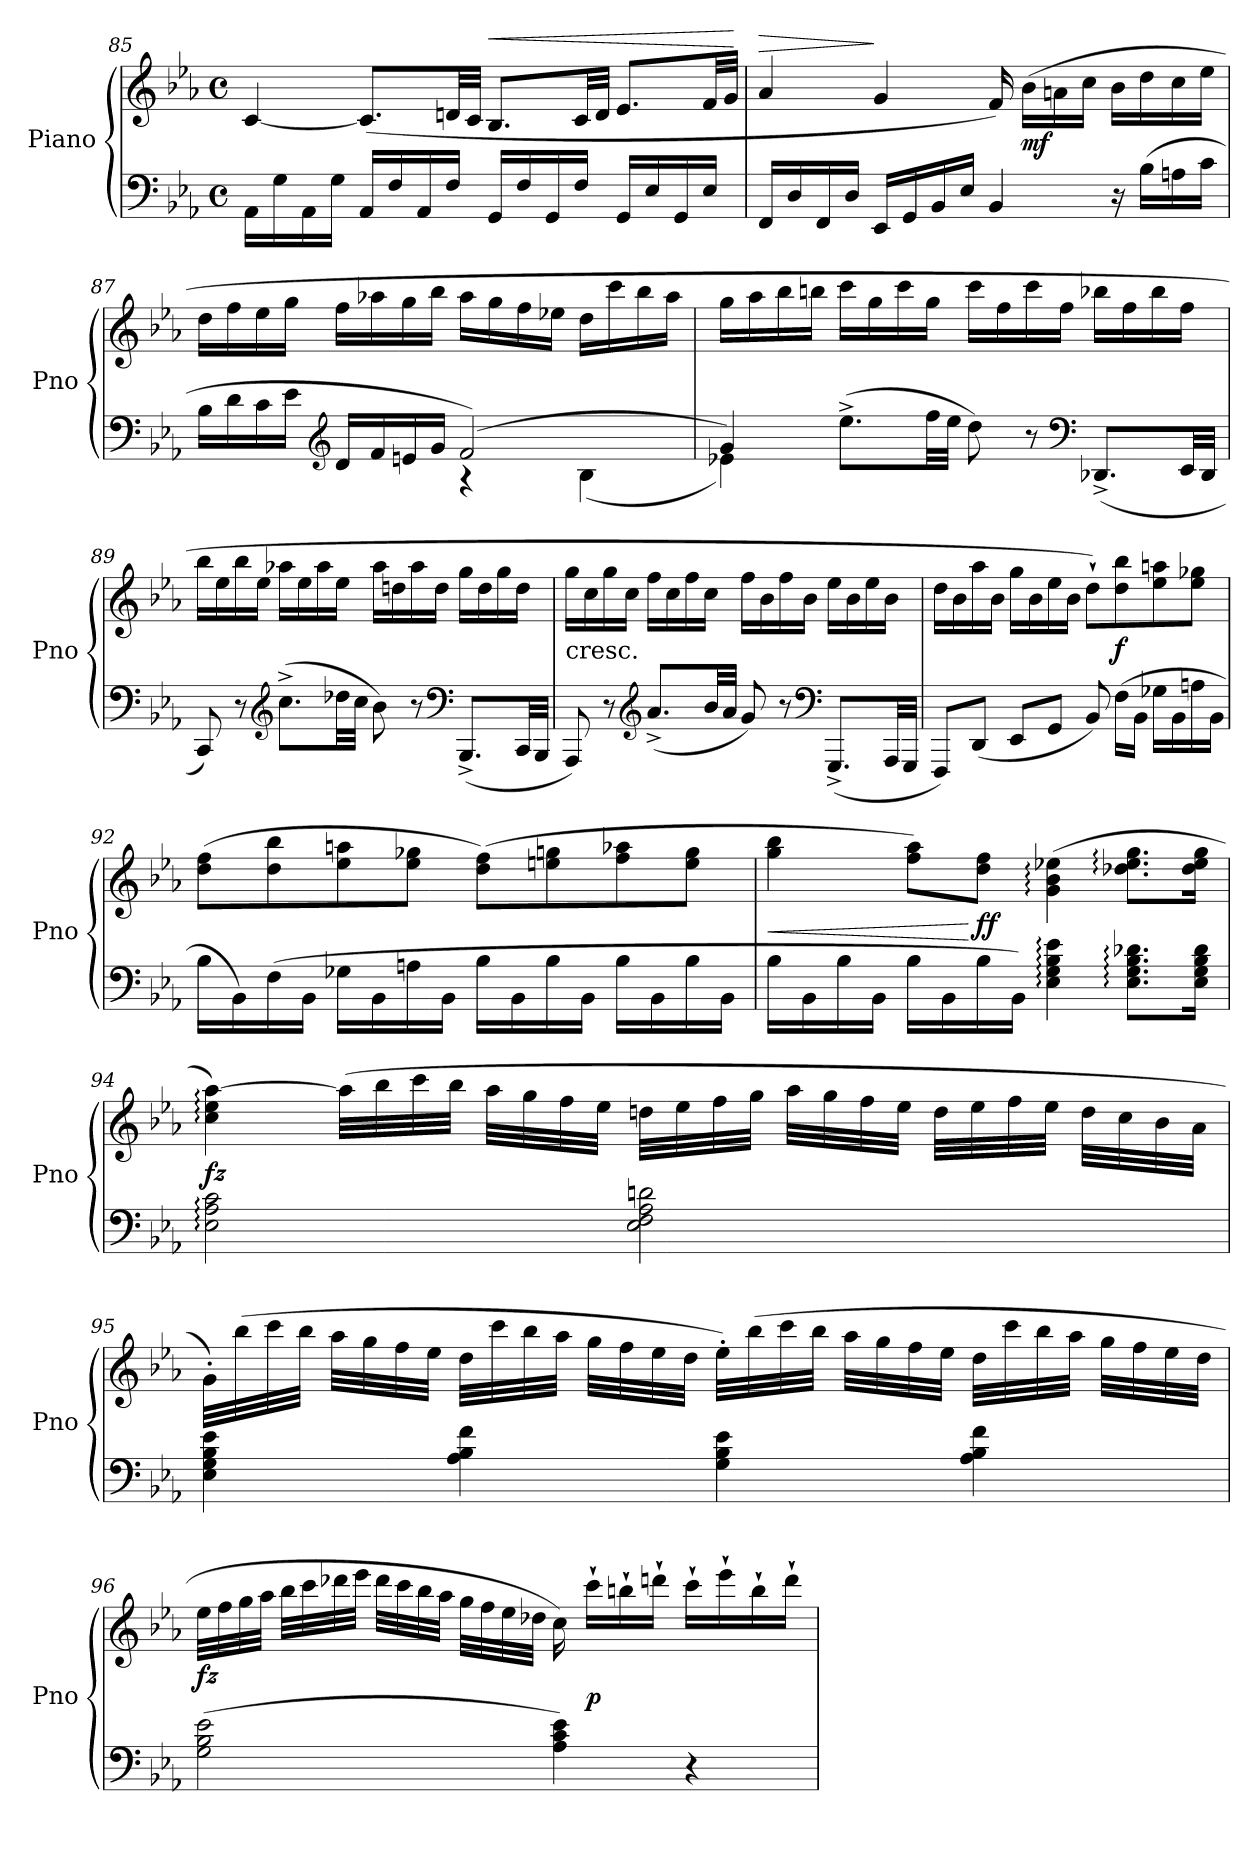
**kern	**kern	**dynam
*part1	*part1	*part1
*staff2	*staff1	*staff1/2
*I"Piano	*	*
*I'Pno	*	*
*clefF4	*clefG2	*
*k[b-e-a-]	*k[b-e-a-]	*
*E-:	*E-:	*
*M4/4	*M4/4	*
*met(c)	*met(c)	*
=85	=85	=85
16AA-LL	[4c	.
16G	.	.
16AA-	.	.
16GJJ	.	.
16AA-LL	(8.cL]	.
16F	.	.
16AA-	.	.
16FJJ	32dnLL	.
.	32cJJJ	.
!	!	!LO:HP:a
16GGLL	8.B-L	<
16F	.	.
16GG	.	.
16FJJ	32cLL	.
.	32dJJJ	.
16GGLL	8.e-L	.
16E-	.	.
16GG	.	.
16E-JJ	32fLL	.
.	32gJJJ	.
.	.	[
=86	=86	=86
!	!	!LO:HP:a
16FFLL	4a-	>
16D	.	.
16FF	.	.
16DJJ	.	.
16EE-LL	4g	]
16GG	.	.
16BB-	.	.
16E-JJ	.	.
4BB-	16f)	.
.	(16b-LL	mf
.	16an	.
.	16ccJJ	.
16r	16b-LL	.
(16B-LL	16dd	.
16An	16cc	.
16cJJ	16ee-JJ	.
!!LO:LB:g=z
=87	=87	=87
*^	*	*
16B-LL	2ryy	16ddLL	.
16d	.	16ff	.
16c	.	16ee-	.
16e-JJ	.	16ggJJ	.
*clefG2	*	*	*
16dLL	.	16ffLL	.
16f	.	16aa-X	.
16en	.	16gg	.
16gJJ	.	16bb-JJ	.
(2f)	4r	16aa-LL	.
.	.	16gg	.
.	.	16ff	.
.	.	16ee-XJJ	.
.	(4B-	16ddLL	.
.	.	16ccc	.
.	.	16bb-	.
.	.	16aa-JJ	.
=88	=88	=88	=88
4g)	4e-X)	16ggLL	.
.	.	16aa-	.
.	.	16bb-	.
.	.	16bbnJJ	.
(8.ee-^L	2.ryy	16cccLL	.
.	.	16gg	.
.	.	16ccc	.
32ffLL	.	16ggJJ	.
32ee-JJJ	.	.	.
8dd)	.	16cccLL	.
.	.	16ff	.
8r	.	16ccc	.
.	.	16ffJJ	.
*clefF4	*	*	*
(8.DD-X^>L	.	16bb-XLL	.
.	.	16ff	.
.	.	16bb-	.
32EE-LL	.	16ffJJ	.
32DD-JJJ	.	.	.
*v	*v	*	*
=89	=89	=89
8CC)	16bb-LL	.
.	16ee-	.
8r	16bb-	.
.	16ee-JJ	.
*clefG2	*	*
(8.cc^<L	16aa-XLL	.
.	16ee-	.
.	16aa-	.
32dd-XLL	16ee-JJ	.
32ccJJJ	.	.
8b-)	16aa-LL	.
.	16ddn	.
8r	16aa-	.
.	16ddJJ	.
*clefF4	*	*
(8.BBB-^L	16ggLL	.
.	16dd	.
.	16gg	.
32CCLL	16ddJJ	.
32BBB-JJJ	.	.
!!LO:LB:g=z
=90	=90	=90
!	!LO:TX:c:t=cresc.	!
8AAA-)	16ggLL	.
.	16cc	.
8r	16gg	.
.	16ccJJ	.
*clefG2	*	*
(8.a-^L	16ffLL	.
.	16cc	.
.	16ff	.
32b-LL	16ccJJ	.
32a-JJJ	.	.
8g)	16ffLL	.
.	16b-	.
8r	16ff	.
.	16b-JJ	.
*clefF4	*	*
(8.GGG^L	16ee-LL	.
.	16b-	.
.	16ee-	.
32AAA-LL	16b-JJ	.
32GGGJJJ	.	.
=91	=91	=91
8FFFL)	16ddLL	.
.	16b-	.
(8DDJ	16aa-	.
.	16b-JJ	.
8EE-L	16ggLL	.
.	16b-	.
8GGJ	16ee-	.
.	16b-JJ	.
8BB-)	8dd`L)	.
(16FLL	8dd 8bb-	f
16BB-JJ	.	.
16G-XLL	8ee- 8aan	.
16BB-	.	.
16An	8ee- 8gg-XJ	.
16BB-JJ	.	.
=92	=92	=92
16B-LL	(8dd 8ffL	.
16BB-)	.	.
(16F	8dd 8bb-	.
16BB-JJ	.	.
16G-XLL	8ee- 8aan	.
16BB-	.	.
16An	8ee- 8gg-XJ	.
16BB-JJ	.	.
16B-LL	(8dd 8ffL)	.
16BB-	.	.
16B-	8een 8ggn	.
16BB-JJ	.	.
16B-LL	8ff 8aa-X	.
16BB-	.	.
16B-	8ee 8ggJ	.
16BB-JJ	.	.
!!LO:LB:g=z
=93	=93	=93
16B-LL	4gg 4bb-	<
16BB-	.	.
16B-	.	.
16BB-JJ	.	.
16B-LL	8ff 8aa-L)	.
16BB-	.	.
16B-	8dd 8ffJ	[ ff
16BB-JJ)	.	.
4E-: 4G: 4B-: 4e-:	(4g: 4b-: 4ee-X:	.
8.E-: 8.G: 8.B-: 8.d-X:L	8.dd-X: 8.ee-: 8.gg:L	.
16E- 16G 16B- 16d-Jk	16dd- 16ee- 16ggJk	.
=94	=94	=94
2E-: 2A-: 2c:	4cc: 4ee-: [4aa-:)	fz
.	(32aa-LLL]	.
.	32bb-	.
.	32ccc	.
.	32bb-JJJ	.
.	32aa-LLL	.
.	32gg	.
.	32ff	.
.	32ee-JJJ	.
2E- 2F 2A- 2dn	32ddnLLL	.
.	32ee-	.
.	32ff	.
.	32ggJJJ	.
.	32aa-LLL	.
.	32gg	.
.	32ff	.
.	32ee-JJJ	.
.	32ddLLL	.
.	32ee-	.
.	32ff	.
.	32ee-JJJ	.
.	32ddLLL	.
.	32cc	.
.	32b-	.
.	32a-JJJ	.
!!LO:LB:g=z
=95	=95	=95
4E- 4G 4B- 4e-	32g'LLL)	.
.	(32bb-	.
.	32ccc	.
.	32bb-JJJ	.
.	32aa-LLL	.
.	32gg	.
.	32ff	.
.	32ee-JJJ	.
4A- 4B- 4f	32ddLLL	.
.	32ccc	.
.	32bb-	.
.	32aa-JJJ	.
.	32ggLLL	.
.	32ff	.
.	32ee-	.
.	32ddJJJ	.
4G 4B- 4e-	32ee-'LLL)	.
.	(32bb-	.
.	32ccc	.
.	32bb-JJJ	.
.	32aa-LLL	.
.	32gg	.
.	32ff	.
.	32ee-JJJ	.
4A- 4B- 4f	32ddLLL	.
.	32ccc	.
.	32bb-	.
.	32aa-JJJ	.
.	32ggLLL	.
.	32ff	.
.	32ee-	.
.	32ddJJJ	.
=96	=96	=96
(<2G 2B- 2e-	32ee-LLL	fz
.	32ff	.
.	32gg	.
.	32aa-JJJ	.
.	32bb-LLL	.
.	32ccc	.
.	32ddd-X	.
.	32eee-JJJ	.
.	32ddd-LLL	.
.	32ccc	.
.	32bb-	.
.	32aa-JJJ	.
.	32ggLLL	.
.	32ff	.
.	32ee-	.
.	32dd-XJJJ	.
4A- 4c 4e-)	16cc)	.
.	16ccc`LL	p
.	16bbn`	.
.	16dddn`JJ	.
4r	16ccc`LL	.
.	16eee-`	.
.	16bb`	.
.	16ddd`JJ	.
=	=	=
*-	*-	*-
